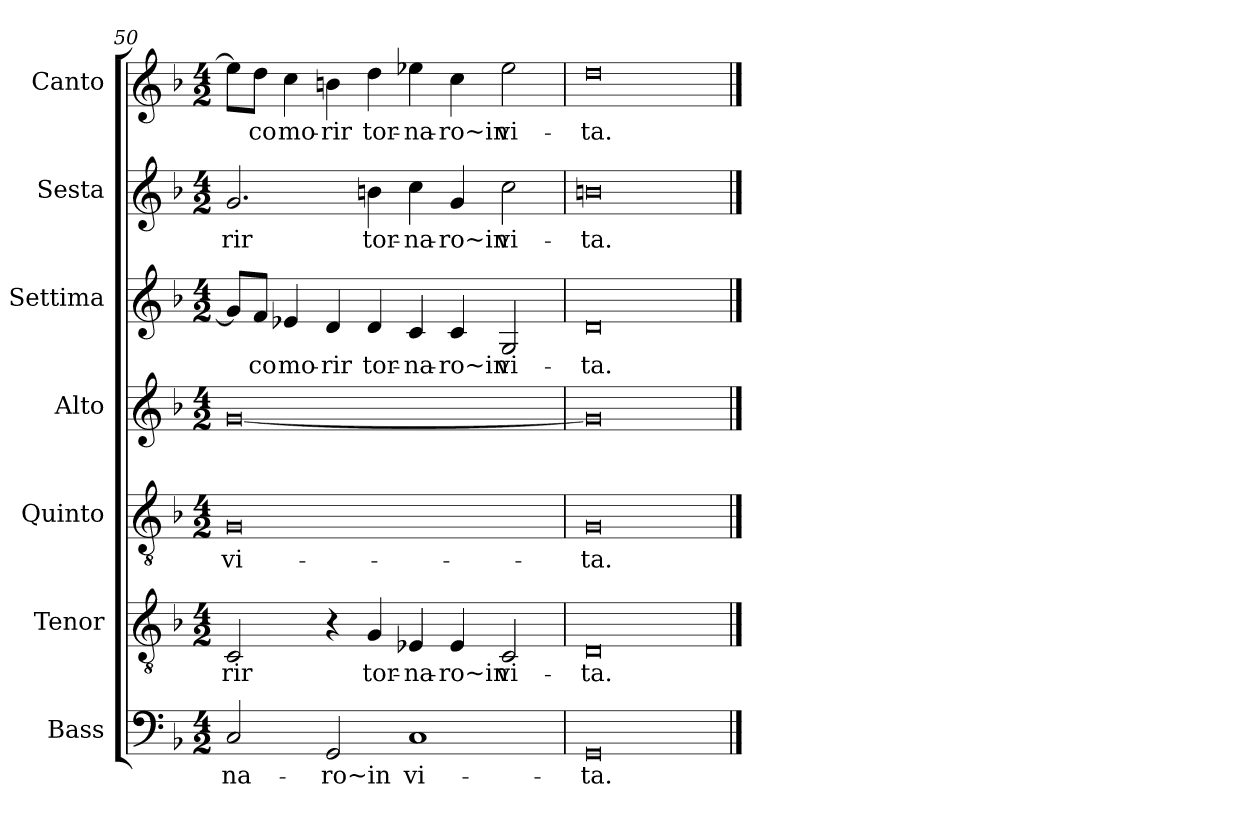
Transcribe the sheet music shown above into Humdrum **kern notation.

**kern	**text	**kern	**text	**kern	**text	**kern	**kern	**text	**kern	**text	**kern	**text
*part7	*part7	*part6	*part6	*part5	*part5	*part4	*part3	*part3	*part2	*part2	*part1	*part1
*staff7	*staff7	*staff6	*staff6	*staff5	*staff5	*staff4	*staff3	*staff3	*staff2	*staff2	*staff1	*staff1
*I"Bass	*	*I"Tenor	*	*I"Quinto	*	*I"Alto	*I"Settima	*	*I"Sesta	*	*I"Canto	*
*I'B	*	*I'T	*	*	*	*I'A	*	*	*	*	*I'C	*
*clefF4	*	*clefGv2	*	*clefGv2	*	*clefG2	*clefG2	*	*clefG2	*	*clefG2	*
*k[b-]	*	*k[b-]	*	*k[b-]	*	*k[b-]	*k[b-]	*	*k[b-]	*	*k[b-]	*
*F:	*	*F:	*	*F:	*	*F:	*F:	*	*F:	*	*F:	*
*M4/2	*	*M4/2	*	*M4/2	*	*M4/2	*M4/2	*	*M4/2	*	*M4/2	*
=50	=50	=50	=50	=50	=50	=50	=50	=50	=50	=50	=50	=50
2C/	-na-	2C/	-rir	0G	vi-	[0g	8g/L]	.	2.g/	-rir	8ee-\L]	.
.	.	.	.	.	.	.	8f/J	-co	.	.	8dd\J	-co
.	.	.	.	.	.	.	4e-X/	mo-	.	.	4cc\	mo-
2GG/	-ro~in	4r	.	.	.	.	4d/	-rir	.	.	4bn\	-rir
.	.	4G/	tor-	.	.	.	4d/	tor-	4bn\	tor-	4dd\	tor-
1C	vi-	4E-X/	-na-	.	.	.	4c/	-na-	4cc\	-na-	4ee-X\	-na-
.	.	4E-/	-ro~in	.	.	.	4c/	-ro~in	4g/	-ro~in	4cc\	-ro~in
.	.	2C/	vi-	.	.	.	2G/	vi-	2cc\	vi-	2ee-\	vi-
=51	=51	=51	=51	=51	=51	=51	=51	=51	=51	=51	=51	=51
0GG	-ta.	0D	-ta.	0G	-ta.	0g]	0d	-ta.	0bn	-ta.	0dd	-ta.
==	==	==	==	==	==	==	==	==	==	==	==	==
*-	*-	*-	*-	*-	*-	*-	*-	*-	*-	*-	*-	*-
